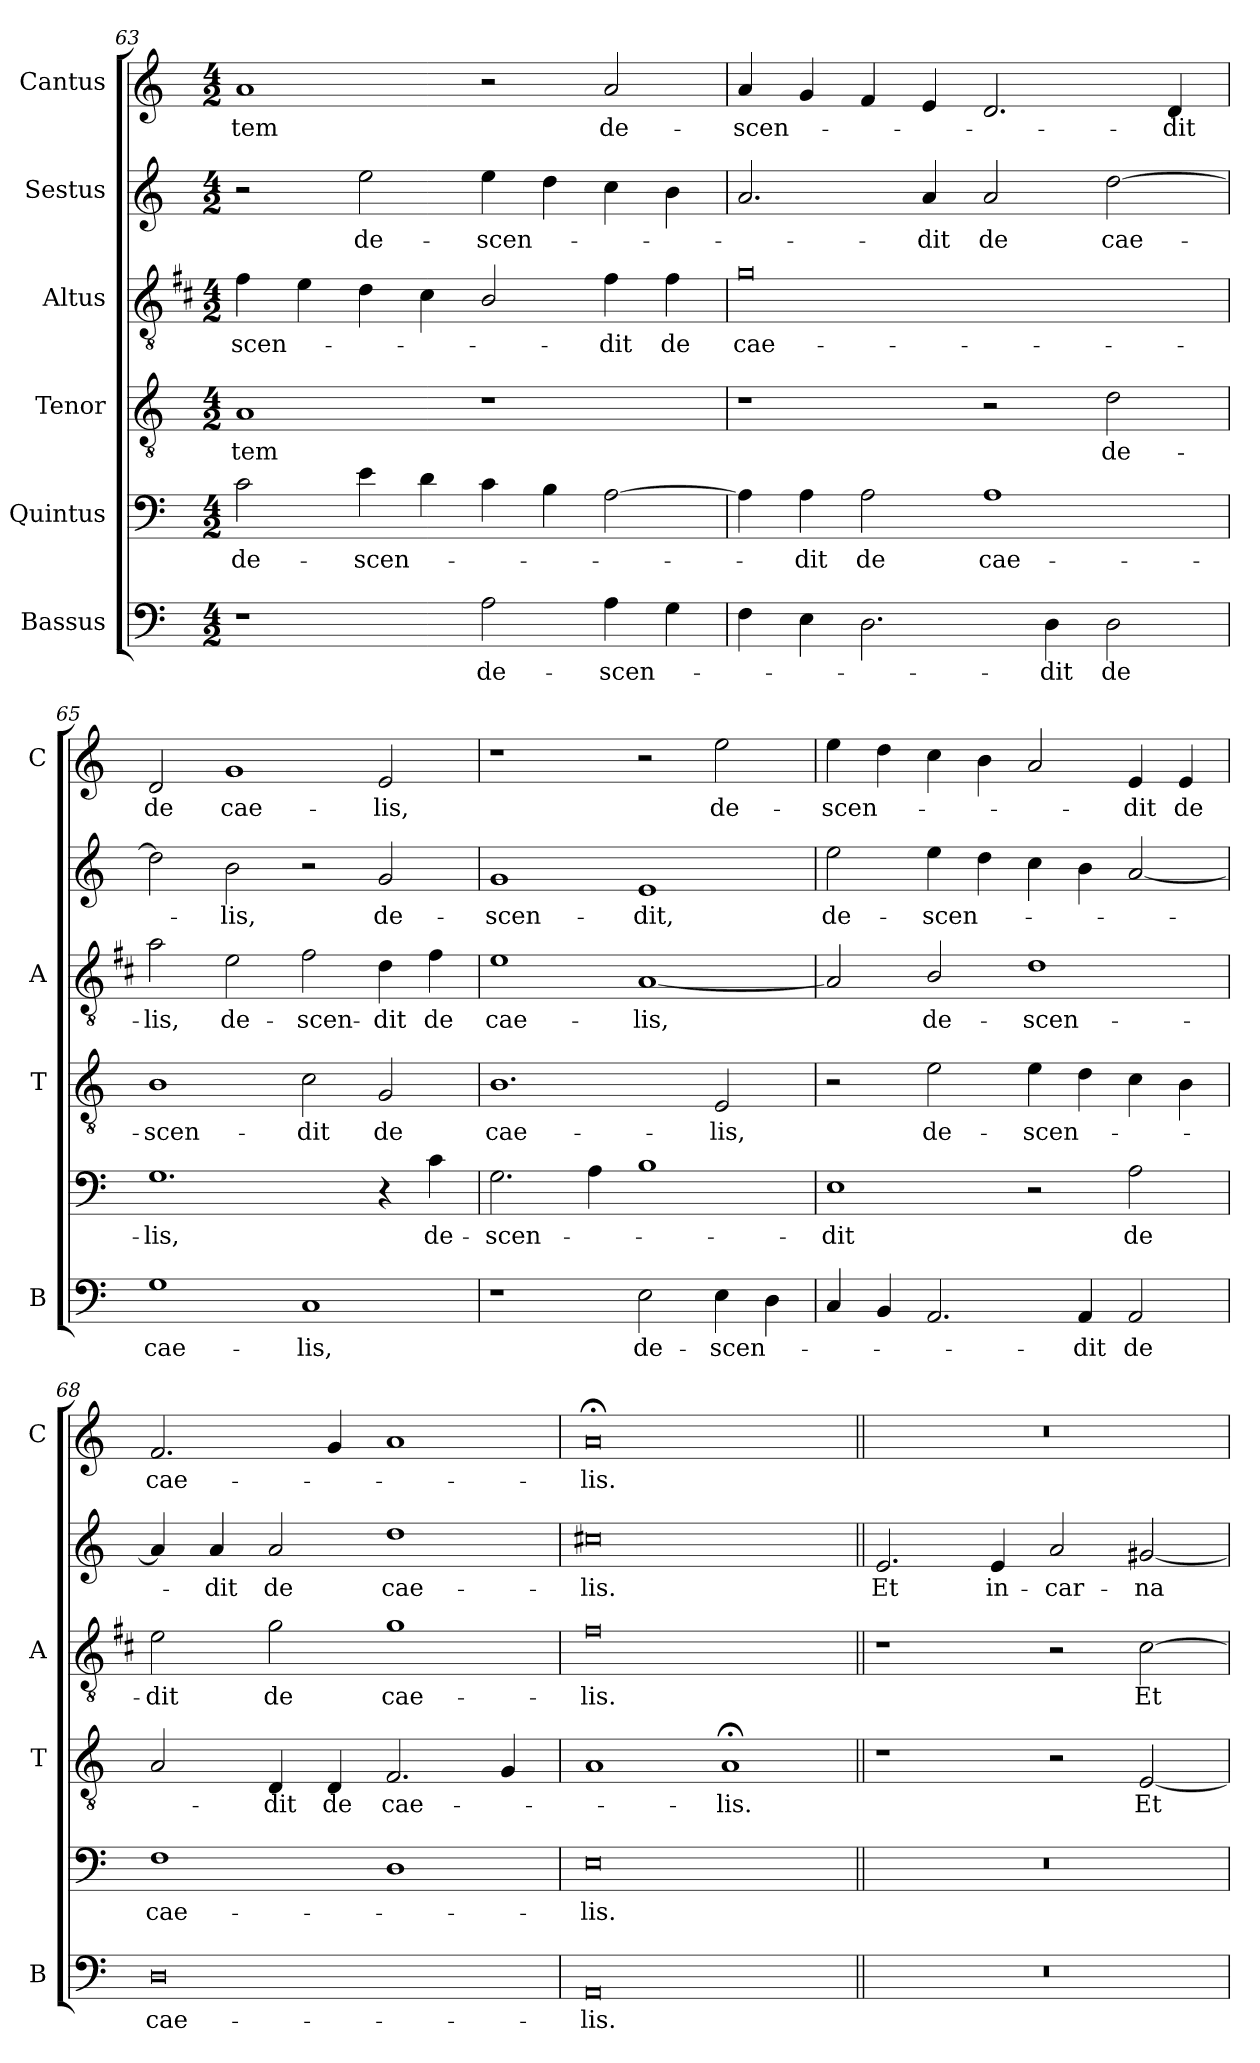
**kern	**text	**kern	**text	**kern	**text	**kern	**text	**kern	**text	**kern	**text
*part6	*part6	*part5	*part5	*part4	*part4	*part3	*part3	*part2	*part2	*part1	*part1
*staff6	*staff6	*staff5	*staff5	*staff4	*staff4	*staff3	*staff3	*staff2	*staff2	*staff1	*staff1
*I"Bassus	*	*I"Quintus	*	*I"Tenor	*	*I"Altus	*	*I"Sestus	*	*I"Cantus	*
*I'B	*	*	*	*I'T	*	*I'A	*	*	*	*I'C	*
*clefF4	*	*clefF4	*	*clefGv2	*	*clefGv2	*	*clefG2	*	*clefG2	*
*	*	*	*	*	*	*ITrd1c2	*	*	*	*	*
*k[]	*	*k[]	*	*k[]	*	*k[]	*	*k[]	*	*k[]	*
*C:	*	*C:	*	*C:	*	*C:	*	*C:	*	*C:	*
*M4/2	*	*M4/2	*	*M4/2	*	*M4/2	*	*M4/2	*	*M4/2	*
=63	=63	=63	=63	=63	=63	=63	=63	=63	=63	=63	=63
!	!	!	!LO:LY:b	!	!LO:LY:b	!	!LO:LY:b	!	!	!	!LO:LY:b
1r	.	2c\	de-	1A	-tem	4e\	-scen-	2r	.	1a	-tem
.	.	.	.	.	.	4d\	.	.	.	.	.
!	!	!	!LO:LY:b	!	!	!	!	!	!LO:LY:b	!	!
.	.	4e\	-scen-	.	.	4c\	.	2ee\	de-	.	.
.	.	4d\	.	.	.	4B\	.	.	.	.	.
!	!LO:LY:b	!	!	!	!	!	!	!	!LO:LY:b	!	!
2A\	de-	4c\	.	1r	.	2A/	.	4ee\	-scen-	2r	.
.	.	4B\	.	.	.	.	.	4dd\	.	.	.
!	!LO:LY:b	!	!	!	!	!	!LO:LY:b	!	!	!	!LO:LY:b
4A\	-scen-	[2A\	.	.	.	4e\	-dit	4cc\	.	2a/	de-
!	!	!	!	!	!	!	!LO:LY:b	!	!	!	!
4G\	.	.	.	.	.	4e\	de	4b\	.	.	.
=64	=64	=64	=64	=64	=64	=64	=64	=64	=64	=64	=64
!	!	!	!	!	!	!	!LO:LY:b	!	!	!	!LO:LY:b
4F\	.	4A\]	.	1r	.	0f	cae-	2.a/	.	4a/	-scen-
!	!	!	!LO:LY:b	!	!	!	!	!	!	!	!
4E\	.	4A\	-dit	.	.	.	.	.	.	4g/	.
!	!	!	!LO:LY:b	!	!	!	!	!	!	!	!
2.D\	.	2A\	de	.	.	.	.	.	.	4f/	.
!	!	!	!	!	!	!	!	!	!LO:LY:b	!	!
.	.	.	.	.	.	.	.	4a/	-dit	4e/	.
!	!	!	!LO:LY:b	!	!	!	!	!	!LO:LY:b	!	!
.	.	1A	cae-	2r	.	.	.	2a/	de	2.d/	.
!	!LO:LY:b	!	!	!	!	!	!	!	!	!	!
4D\	-dit	.	.	.	.	.	.	.	.	.	.
!	!LO:LY:b	!	!	!	!LO:LY:b	!	!	!	!LO:LY:b	!	!
2D\	de	.	.	2d\	de-	.	.	[2dd\	cae-	.	.
!	!	!	!	!	!	!	!	!	!	!	!LO:LY:b
.	.	.	.	.	.	.	.	.	.	4d/	-dit
=65	=65	=65	=65	=65	=65	=65	=65	=65	=65	=65	=65
!	!LO:LY:b	!	!LO:LY:b	!	!LO:LY:b	!	!LO:LY:b	!	!	!	!LO:LY:b
1G	cae-	1.G	-lis,	1B	-scen-	2g\	-lis,	2dd\]	.	2d/	de
!	!	!	!	!	!	!	!LO:LY:b	!	!LO:LY:b	!	!LO:LY:b
.	.	.	.	.	.	2d\	de-	2b\	-lis,	1g	cae-
!	!LO:LY:b	!	!	!	!LO:LY:b	!	!LO:LY:b	!	!	!	!
1C	-lis,	.	.	2c\	-dit	2e\	-scen-	2r	.	.	.
!	!	!	!	!	!LO:LY:b	!	!LO:LY:b	!	!LO:LY:b	!	!LO:LY:b
.	.	4r	.	2G/	de	4c\	-dit	2g/	de-	2e/	-lis,
!	!	!	!LO:LY:b	!	!	!	!LO:LY:b	!	!	!	!
.	.	4c\	de-	.	.	4e\	de	.	.	.	.
!!LO:PB:g=z
=66	=66	=66	=66	=66	=66	=66	=66	=66	=66	=66	=66
!	!	!	!LO:LY:b	!	!LO:LY:b	!	!LO:LY:b	!	!LO:LY:b	!	!
1r	.	2.G\	-scen-	1.B	cae-	1d	cae-	1g	-scen-	1r	.
.	.	4A\	.	.	.	.	.	.	.	.	.
!	!LO:LY:b	!	!	!	!	!	!LO:LY:b	!	!LO:LY:b	!	!
2E\	de-	1B	.	.	.	[1G	-lis,	1e	-dit,	2r	.
!	!LO:LY:b	!	!	!	!LO:LY:b	!	!	!	!	!	!LO:LY:b
4E\	-scen-	.	.	2E/	-lis,	.	.	.	.	2ee\	de-
4D\	.	.	.	.	.	.	.	.	.	.	.
=67	=67	=67	=67	=67	=67	=67	=67	=67	=67	=67	=67
!	!	!	!LO:LY:b	!	!	!	!	!	!LO:LY:b	!	!LO:LY:b
4C/	.	1E	-dit	2r	.	2G/]	.	2ee\	de-	4ee\	-scen-
4BB/	.	.	.	.	.	.	.	.	.	4dd\	.
!	!	!	!	!	!LO:LY:b	!	!LO:LY:b	!	!LO:LY:b	!	!
2.AA/	.	.	.	2e\	de-	2A/	de-	4ee\	-scen-	4cc\	.
.	.	.	.	.	.	.	.	4dd\	.	4b\	.
!	!	!	!	!	!LO:LY:b	!	!LO:LY:b	!	!	!	!
.	.	2r	.	4e\	-scen-	1c	-scen-	4cc\	.	2a/	.
!	!LO:LY:b	!	!	!	!	!	!	!	!	!	!
4AA/	-dit	.	.	4d\	.	.	.	4b\	.	.	.
!	!LO:LY:b	!	!LO:LY:b	!	!	!	!	!	!	!	!LO:LY:b
2AA/	de	2A\	de	4c\	.	.	.	[2a/	.	4e/	-dit
!	!	!	!	!	!	!	!	!	!	!	!LO:LY:b
.	.	.	.	4B\	.	.	.	.	.	4e/	de
=68	=68	=68	=68	=68	=68	=68	=68	=68	=68	=68	=68
!	!LO:LY:b	!	!LO:LY:b	!	!	!	!LO:LY:b	!	!	!	!LO:LY:b
0D	cae-	1F	cae-	2A/	.	2d\	-dit	4a/]	.	2.f/	cae-
!	!	!	!	!	!	!	!	!	!LO:LY:b	!	!
.	.	.	.	.	.	.	.	4a/	-dit	.	.
!	!	!	!	!	!LO:LY:b	!	!LO:LY:b	!	!LO:LY:b	!	!
.	.	.	.	4D/	-dit	2f\	de	2a/	de	.	.
!	!	!	!	!	!LO:LY:b	!	!	!	!	!	!
.	.	.	.	4D/	de	.	.	.	.	4g/	.
!	!	!	!	!	!LO:LY:b	!	!LO:LY:b	!	!LO:LY:b	!	!
.	.	1D	.	2.F/	cae-	1f	cae-	1dd	cae-	1a	.
.	.	.	.	4G/	.	.	.	.	.	.	.
=69	=69	=69	=69	=69	=69	=69	=69	=69	=69	=69	=69
!	!LO:LY:b	!	!LO:LY:b	!	!	!	!LO:LY:b	!	!LO:LY:b	!	!LO:LY:b
0AA	-lis.	0E	-lis.	1A	.	0e	-lis.	0cc#X	-lis.	0a;<	-lis.
!	!	!	!	!	!LO:LY:b	!	!	!	!	!	!
.	.	.	.	1A;<	-lis.	.	.	.	.	.	.
=70||	=70||	=70||	=70||	=70||	=70||	=70||	=70||	=70||	=70||	=70||	=70||
!	!	!	!	!	!	!	!	!	!LO:LY:b	!	!
0r	.	0r	.	1r	.	1r	.	2.e/	Et	0r	.
!	!	!	!	!	!	!	!	!	!LO:LY:b	!	!
.	.	.	.	.	.	.	.	4e/	in-	.	.
!	!	!	!	!	!	!	!	!	!LO:LY:b	!	!
.	.	.	.	2r	.	2r	.	2a/	-car-	.	.
!	!	!	!	!	!LO:LY:b	!	!LO:LY:b	!	!LO:LY:b	!	!
.	.	.	.	[2E/	Et	[2B\	Et	[2g#X/	-na-	.	.
=	=	=	=	=	=	=	=	=	=	=	=
*-	*-	*-	*-	*-	*-	*-	*-	*-	*-	*-	*-
